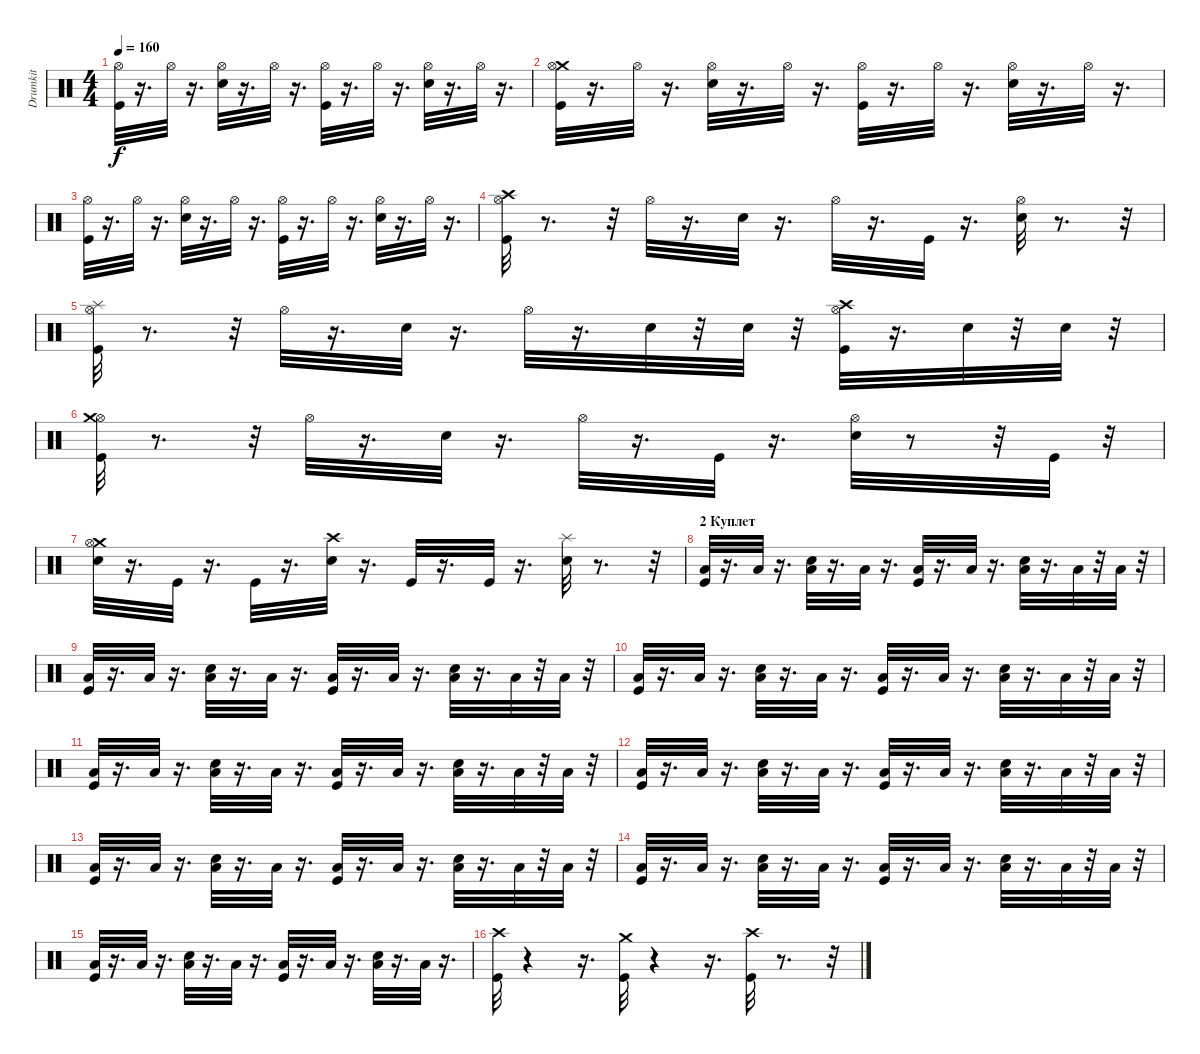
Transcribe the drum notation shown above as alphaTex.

\track ("Drumkit" "Drumkit") {instrument percussion}
\staff {score}
\articulation defaults
\ts (4 4)
\tempo 160
\clef neutral
\ks c
("Kick (hit)" "Hi-Hat (open)").32{dy f} r.16{d} "Hi-Hat (open)".32 r.16{d} ("Snare (hit) 2" "Hi-Hat (open)").32 r.16{d} "Hi-Hat (open)".32 r.16{d} ("Hi-Hat (open)" "Kick (hit)").32 r.16{d} "Hi-Hat (open)".32 r.16{d} ("Hi-Hat (open)" "Snare (hit) 2").32 r.16{d} "Hi-Hat (open)".32 r.16{d} |
("Crash medium (hit)" "Kick (hit)" "Hi-Hat (open)").32 r.16{d} "Hi-Hat (open)".32 r.16{d} ("Hi-Hat (open)" "Snare (hit) 2").32 r.16{d} "Hi-Hat (open)".32 r.16{d} ("Kick (hit)" "Hi-Hat (open)").32 r.16{d} "Hi-Hat (open)".32 r.16{d} ("Snare (hit) 2" "Hi-Hat (open)").32 r.16{d} "Hi-Hat (open)".32 r.16{d} |
("Kick (hit)" "Hi-Hat (open)").32 r.16{d} "Hi-Hat (open)".32 r.16{d} ("Hi-Hat (open)" "Snare (hit) 2").32 r.16{d} "Hi-Hat (open)".32 r.16{d} ("Kick (hit)" "Hi-Hat (open)").32 r.16{d} "Hi-Hat (open)".32 r.16{d} ("Snare (hit) 2" "Hi-Hat (open)").32 r.16{d} "Hi-Hat (open)".32 r.16{d} |
("Hi-Hat (open)" "Kick (hit)" "Crash high (hit)").32 r.8{d} r.32 "Hi-Hat (open)".32 r.16{d} "Snare (hit) 2".32 r.16{d} "Hi-Hat (open)".32 r.16{d} "Kick (hit)".32 r.16{d} ("Hi-Hat (open)" "Snare (hit) 2").32 r.8{d} r.32 |
("Hi-Hat (open)" "Splash (hit)" "Kick (hit)").32 r.8{d} r.32 "Hi-Hat (open)".32 r.16{d} "Snare (hit) 2".32 r.16{d} "Hi-Hat (open)".32 r.16{d} "Snare (hit) 2".32 r.32 "Snare (hit) 2".32 r.32 ("Hi-Hat (open)" "Crash high (hit)" "Kick (hit)").32 r.16{d} "Snare (hit) 2".32 r.32 "Snare (hit) 2".32 r.32 |
("Hi-Hat (open)" "Kick (hit)" "Crash medium (hit)").32 r.8{d} r.32 "Hi-Hat (open)".32 r.16{d} "Snare (hit) 2".32 r.16{d} "Hi-Hat (open)".32 r.16{d} "Kick (hit)".32 r.16{d} ("Snare (hit) 2" "Hi-Hat (open)").32 r.8 r.32 "Kick (hit)".32 r.32 |
("Crash medium (hit)" "Snare (hit) 2" "Hi-Hat (open)").32 r.16{d} "Kick (hit)".32 r.16{d} "Kick (hit)".32 r.16{d} ("Crash high (hit)" "Snare (hit) 2").32 r.16{d} "Kick (hit)".32 r.16{d} "Kick (hit)".32 r.16{d} ("Splash (hit)" "Snare (hit) 2").32 r.8{d} r.32 |
\section ("" "2 Куплет")
("Kick (hit)" "Low Floor Tom (hit)").32 r.16{d} "Low Floor Tom (hit)".32 r.16{d} ("Low Floor Tom (hit)" "Snare (hit) 2").32 r.16{d} "Low Floor Tom (hit)".32 r.16{d} ("Kick (hit)" "Low Floor Tom (hit)").32 r.16{d} "Low Floor Tom (hit)".32 r.16{d} ("Low Floor Tom (hit)" "Snare (hit) 2").32 r.16{d} "Low Floor Tom (hit)".32 r.32 "Low Floor Tom (hit)".32 r.32 |
("Kick (hit)" "Low Floor Tom (hit)").32 r.16{d} "Low Floor Tom (hit)".32 r.16{d} ("Low Floor Tom (hit)" "Snare (hit) 2").32 r.16{d} "Low Floor Tom (hit)".32 r.16{d} ("Low Floor Tom (hit)" "Kick (hit)").32 r.16{d} "Low Floor Tom (hit)".32 r.16{d} ("Snare (hit) 2" "Low Floor Tom (hit)").32 r.16{d} "Low Floor Tom (hit)".32 r.32 "Low Floor Tom (hit)".32 r.32 |
("Kick (hit)" "Low Floor Tom (hit)").32 r.16{d} "Low Floor Tom (hit)".32 r.16{d} ("Low Floor Tom (hit)" "Snare (hit) 2").32 r.16{d} "Low Floor Tom (hit)".32 r.16{d} ("Kick (hit)" "Low Floor Tom (hit)").32 r.16{d} "Low Floor Tom (hit)".32 r.16{d} ("Low Floor Tom (hit)" "Snare (hit) 2").32 r.16{d} "Low Floor Tom (hit)".32 r.32 "Low Floor Tom (hit)".32 r.32 |
("Kick (hit)" "Low Floor Tom (hit)").32 r.16{d} "Low Floor Tom (hit)".32 r.16{d} ("Low Floor Tom (hit)" "Snare (hit) 2").32 r.16{d} "Low Floor Tom (hit)".32 r.16{d} ("Low Floor Tom (hit)" "Kick (hit)").32 r.16{d} "Low Floor Tom (hit)".32 r.16{d} ("Snare (hit) 2" "Low Floor Tom (hit)").32 r.16{d} "Low Floor Tom (hit)".32 r.32 "Low Floor Tom (hit)".32 r.32 |
("Kick (hit)" "Low Floor Tom (hit)").32 r.16{d} "Low Floor Tom (hit)".32 r.16{d} ("Low Floor Tom (hit)" "Snare (hit) 2").32 r.16{d} "Low Floor Tom (hit)".32 r.16{d} ("Kick (hit)" "Low Floor Tom (hit)").32 r.16{d} "Low Floor Tom (hit)".32 r.16{d} ("Low Floor Tom (hit)" "Snare (hit) 2").32 r.16{d} "Low Floor Tom (hit)".32 r.32 "Low Floor Tom (hit)".32 r.32 |
("Kick (hit)" "Low Floor Tom (hit)").32 r.16{d} "Low Floor Tom (hit)".32 r.16{d} ("Low Floor Tom (hit)" "Snare (hit) 2").32 r.16{d} "Low Floor Tom (hit)".32 r.16{d} ("Low Floor Tom (hit)" "Kick (hit)").32 r.16{d} "Low Floor Tom (hit)".32 r.16{d} ("Snare (hit) 2" "Low Floor Tom (hit)").32 r.16{d} "Low Floor Tom (hit)".32 r.32 "Low Floor Tom (hit)".32 r.32 |
("Kick (hit)" "Low Floor Tom (hit)").32 r.16{d} "Low Floor Tom (hit)".32 r.16{d} ("Low Floor Tom (hit)" "Snare (hit) 2").32 r.16{d} "Low Floor Tom (hit)".32 r.16{d} ("Kick (hit)" "Low Floor Tom (hit)").32 r.16{d} "Low Floor Tom (hit)".32 r.16{d} ("Low Floor Tom (hit)" "Snare (hit) 2").32 r.16{d} "Low Floor Tom (hit)".32 r.32 "Low Floor Tom (hit)".32 r.32 |
("Kick (hit)" "Low Floor Tom (hit)").32 r.16{d} "Low Floor Tom (hit)".32 r.16{d} ("Low Floor Tom (hit)" "Snare (hit) 2").32 r.16{d} "Low Floor Tom (hit)".32 r.16{d} ("Low Floor Tom (hit)" "Kick (hit)").32 r.16{d} "Low Floor Tom (hit)".32 r.16{d} ("Snare (hit) 2" "Low Floor Tom (hit)").32 r.16{d} "Low Floor Tom (hit)".32 r.16{d} |
("Crash high (hit)" "Kick (hit)").32 r.4 r.16{d} ("Kick (hit)" "Crash medium (hit)").32 r.4 r.16{d} ("Crash high (hit)" "Kick (hit)").32 r.8{d} r.32
